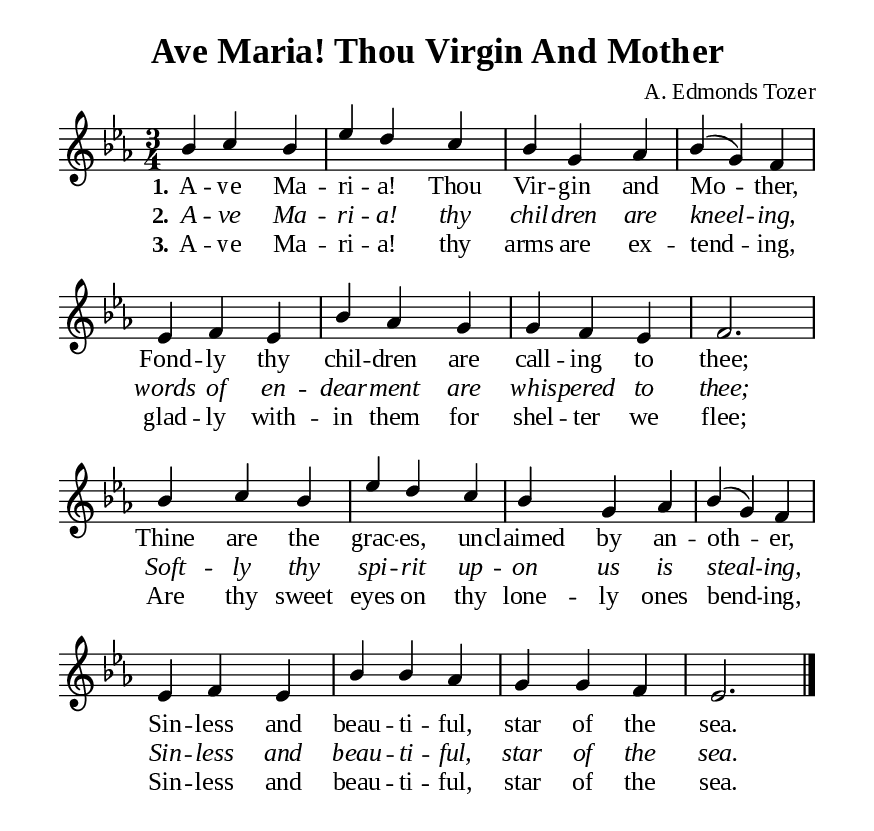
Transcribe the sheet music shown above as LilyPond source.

\version "2.18.2"

\header {
  title = "Ave Maria! Thou Virgin And Mother"
  composer = "A. Edmonds Tozer"
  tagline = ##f
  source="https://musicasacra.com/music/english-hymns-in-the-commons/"
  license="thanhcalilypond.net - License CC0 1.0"
}

global= {
  \key ees \major
  \time 3/4
  \override Score.BarNumber.break-visibility = ##(#f #f #f)
  \override Lyrics.LyricSpace.minimum-distance = #3.0
}

\paper {
  #(set-paper-size "a5")
  top-margin = 10\mm
  bottom-margin = 5\mm
  left-margin = 10\mm
  right-margin = 10\mm
  indent = #0
  #(define fonts
	 (make-pango-font-tree "Liberation Serif"
	 		       "Liberation Serif"
			       "Liberation Serif"
			       (/ 20 20)))
  system-system-spacing = #'((basic-distance . 3) (padding . 3))
}

printItalic = \with {
  \override LyricText.font-shape = #'italic
}

% Verse music
musicVerseSoprano = \relative c'' {
  bes4 c bes |
  ees d c |
  bes g aes |
  bes (g) f |
  ees f ees |
  bes' aes g |
  g f ees |
  f2. |
  bes4 c bes |
  ees d c |
  bes g aes |
  bes (g) f |
  ees f ees |
  bes' bes aes |
  g g f |
  ees2. \bar "|."
}

% Verse lyrics
verseOne = \lyricmode {
  \set stanza = #"1."
  A -- ve Ma -- ri -- a! Thou Vir -- gin and Mo -- ther,
  Fond -- ly thy chil -- dren are call -- ing to thee;
  Thine are the grac -- es, un -- claimed by an -- oth -- er,
  Sin -- less and beau -- ti -- ful, star of the sea.
}

verseTwo = \lyricmode {
  \set stanza = #"2."
  A -- ve Ma -- ri -- a! thy chil -- dren are kneel -- ing,
  words of en -- dear -- ment are whis -- pered to thee;
  Soft -- ly thy spi -- rit up -- on us is steal -- ing,
  Sin -- less and beau -- ti -- ful, star of the sea.
}

verseThree = \lyricmode {
  \set stanza = #"3."
  A -- ve Ma -- ri -- a! thy arms are ex -- tend -- ing,
  glad -- ly with -- in them for shel -- ter we flee;
  Are thy sweet eyes on thy lone -- ly ones bend -- ing,
  Sin -- less and beau -- ti -- ful, star of the sea.
}

% Layout
\score {
    \new ChoirStaff <<
      \new Staff <<
        \clef "treble"
        \new Voice = "sopranos" { \global \stemUp \slurUp \musicVerseSoprano }
      >>
      \new Lyrics \lyricsto sopranos \verseOne
      \new Lyrics \printItalic \lyricsto sopranos \verseTwo
      \new Lyrics \lyricsto sopranos \verseThree
    >>
}
